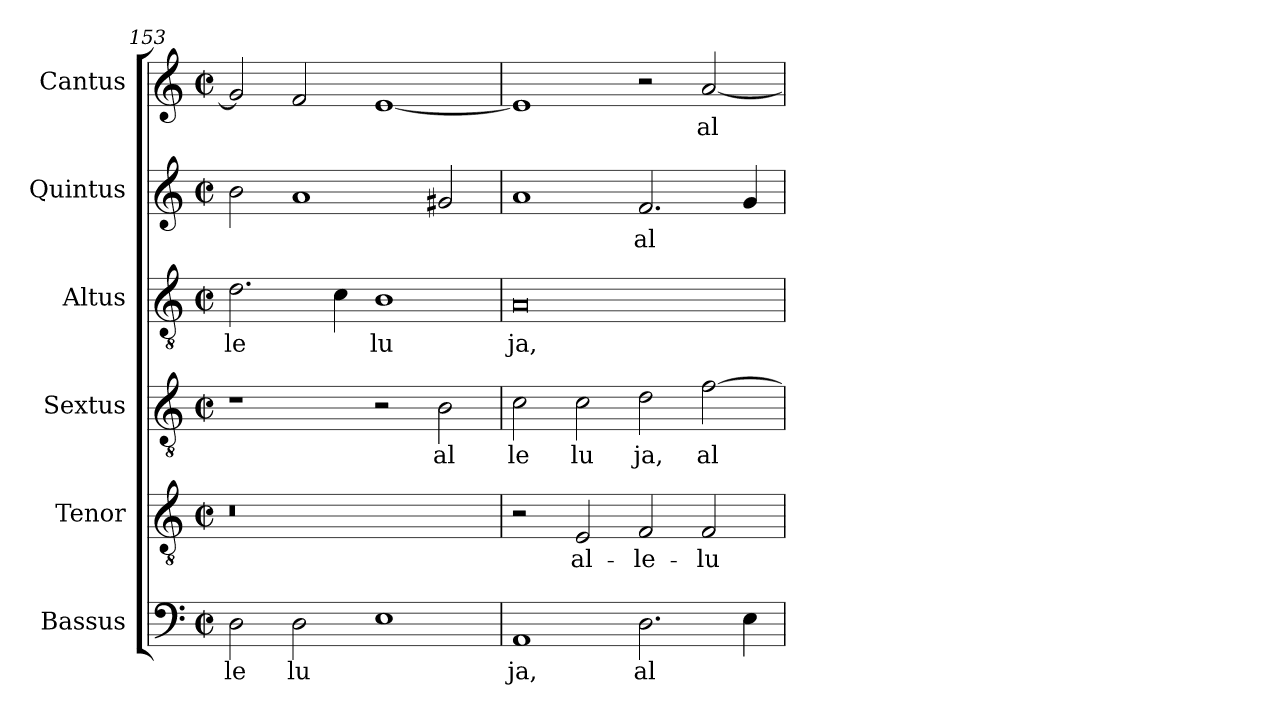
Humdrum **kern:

**kern	**text	**kern	**text	**kern	**text	**kern	**text	**kern	**text	**kern	**text
*part6	*part6	*part5	*part5	*part4	*part4	*part3	*part3	*part2	*part2	*part1	*part1
*staff6	*staff6	*staff5	*staff5	*staff4	*staff4	*staff3	*staff3	*staff2	*staff2	*staff1	*staff1
*I"Bassus	*	*I"Tenor	*	*I"Sextus	*	*I"Altus	*	*I"Quintus	*	*I"Cantus	*
*clefF4	*	*clefGv2	*	*clefGv2	*	*clefGv2	*	*clefG2	*	*clefG2	*
*M2/2	*	*M2/2	*	*M2/2	*	*M2/2	*	*M2/2	*	*M2/2	*
*met(c|)	*	*met(c|)	*	*met(c|)	*	*met(c|)	*	*met(c|)	*	*met(c|)	*
=153	=153	=153	=153	=153	=153	=153	=153	=153	=153	=153	=153
!	!LO:LY:b:cj	!	!	!	!	!	!LO:LY:b:cj	!	!	!	!
2D\	le	0r	.	1r	.	2.d\	le	2b\	.	2g#/]	.
!	!LO:LY:b:cj	!	!	!	!	!	!	!	!	!	!
2D\	lu	.	.	.	.	.	.	1a	.	2f/	.
.	.	.	.	.	.	4c\	.	.	.	.	.
!	!	!	!	!	!	!	!LO:LY:b:cj	!	!	!	!
1E	.	.	.	2r	.	1B	lu	.	.	[<1e	.
!	!	!	!	!	!LO:LY:b:cj	!	!	!	!	!	!
.	.	.	.	2B\	al	.	.	2g#/	.	.	.
=154	=154	=154	=154	=154	=154	=154	=154	=154	=154	=154	=154
!	!LO:LY:b:cj	!	!	!	!LO:LY:b:cj	!	!LO:LY:b:cj	!	!	!	!
1AA	ja,	2r	.	2c\	le	0A	ja,	1a	.	1e]	.
!	!	!	!LO:LY:b:cj	!	!LO:LY:b:cj	!	!	!	!	!	!
.	.	2E/	al-	2c\	lu	.	.	.	.	.	.
!	!LO:LY:b:cj	!	!LO:LY:b:cj	!	!LO:LY:b:cj	!	!	!	!LO:LY:b:cj	!	!
2.D\	al	2F/	-le-	2d\	ja,	.	.	2.f/	al	2r	.
!	!	!	!LO:LY:b:cj	!	!LO:LY:b:cj	!	!	!	!	!	!LO:LY:b:cj
.	.	2F/	-lu-	[>2f\	al	.	.	.	.	[<2a/	al
4E\	.	.	.	.	.	.	.	4g/	.	.	.
=	=	=	=	=	=	=	=	=	=	=	=
*-	*-	*-	*-	*-	*-	*-	*-	*-	*-	*-	*-
